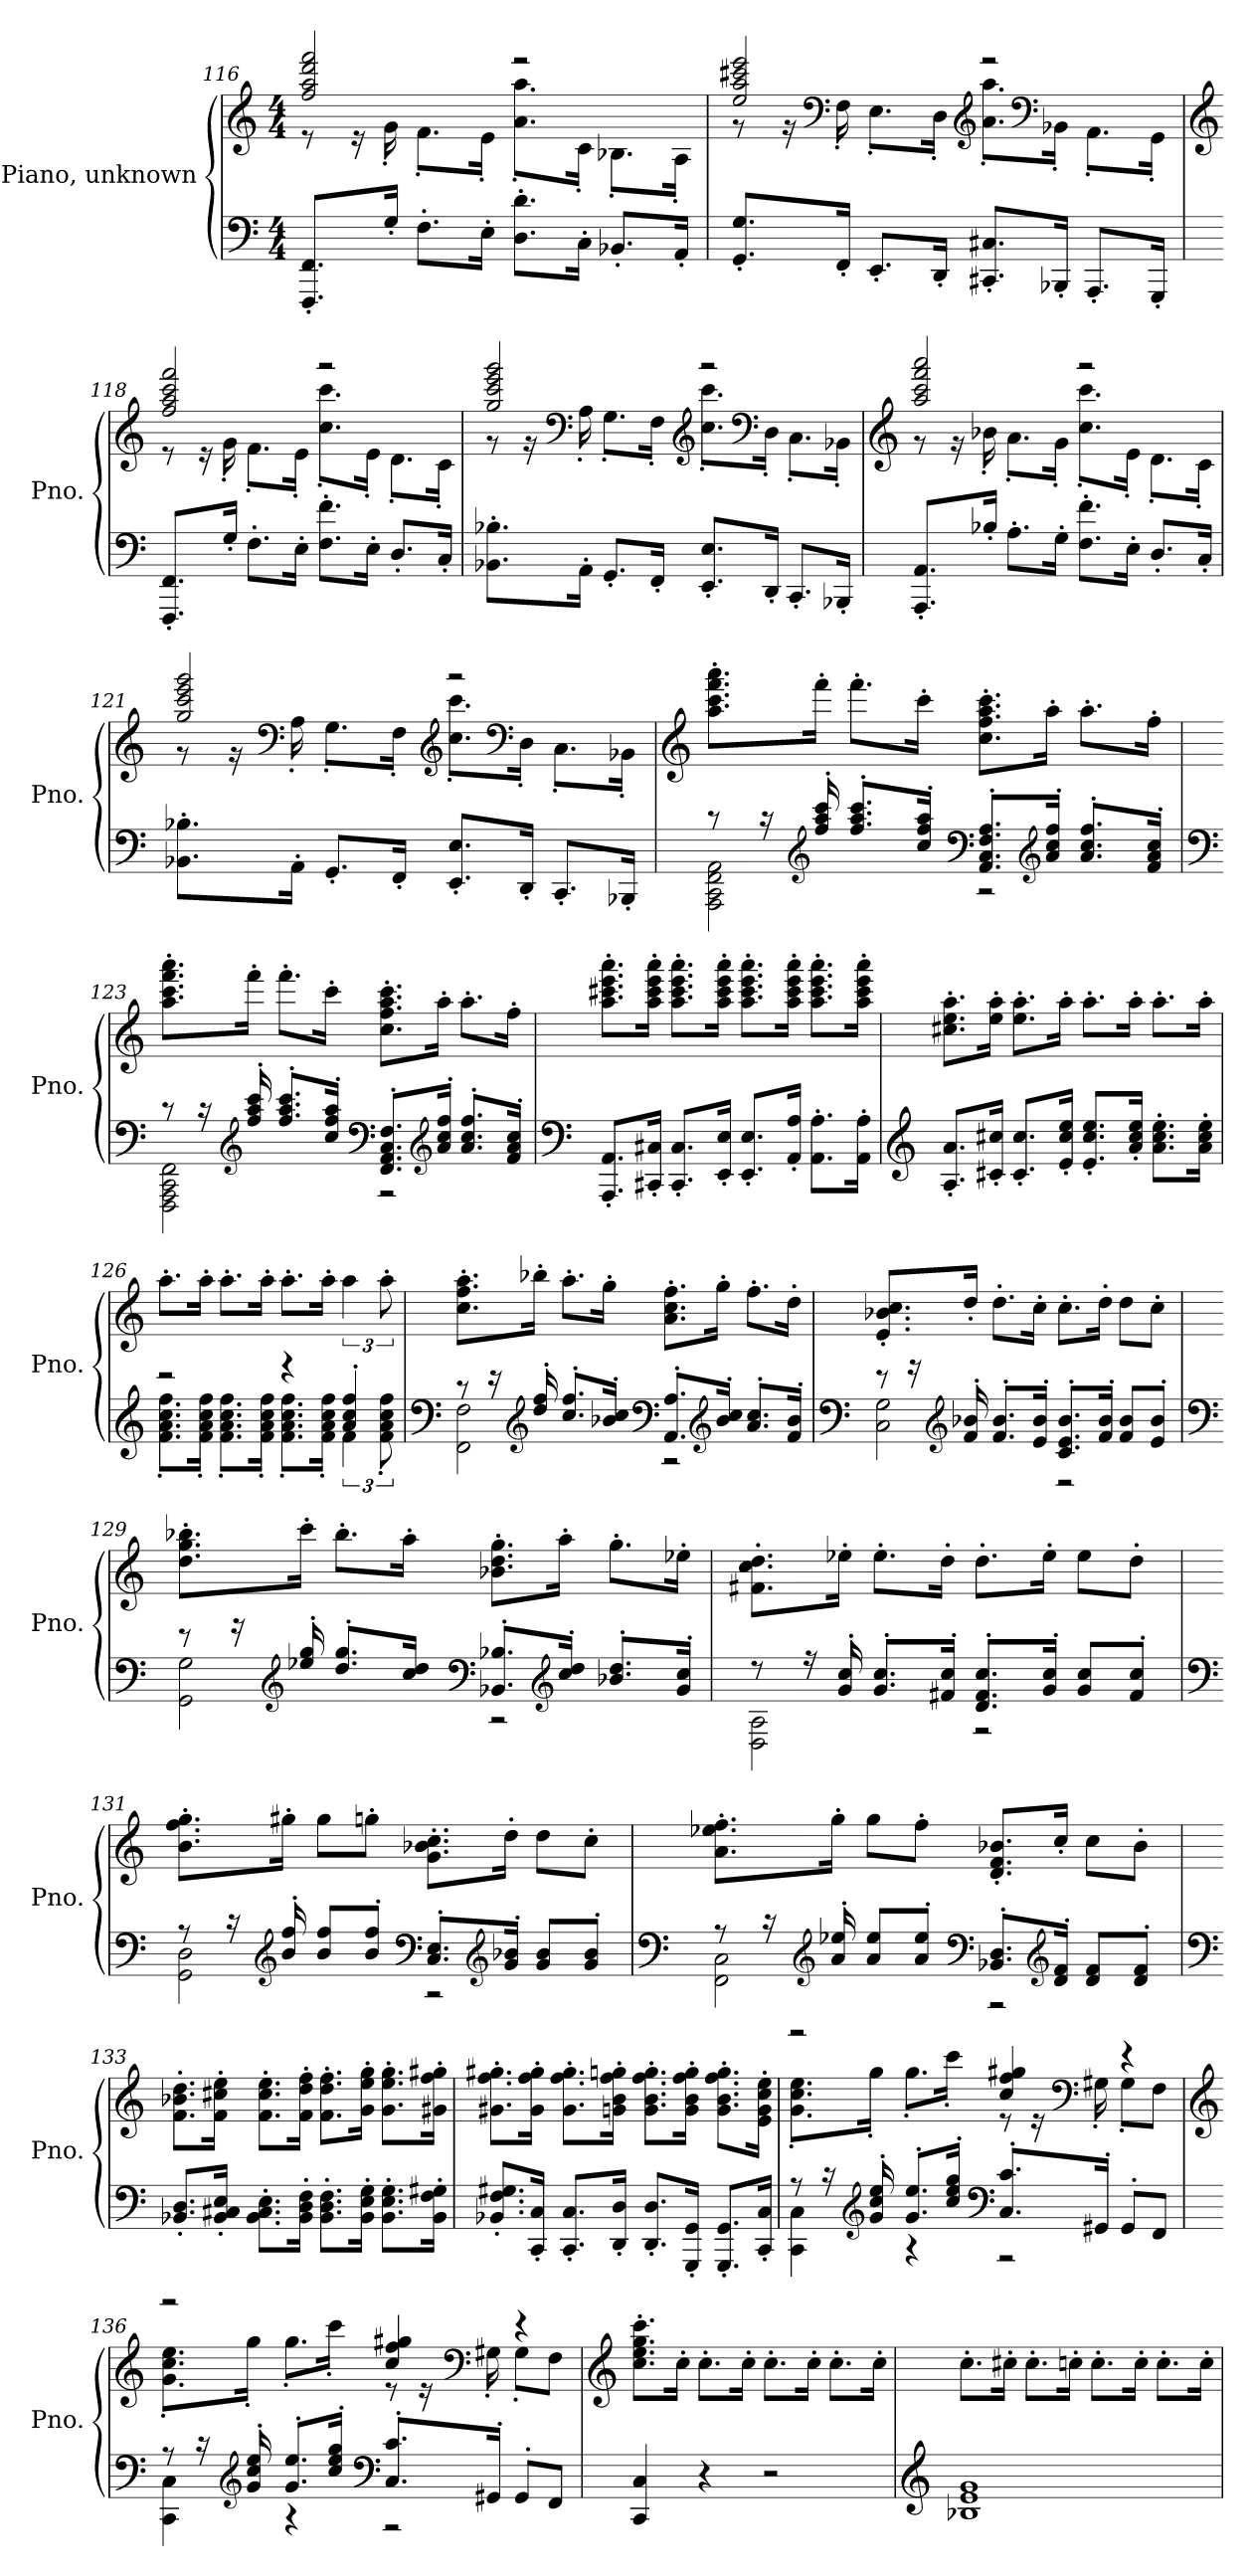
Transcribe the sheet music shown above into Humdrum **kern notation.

**kern	**kern
*part1	*part1
*staff2	*staff1
*I"Piano, unknown	*
*I'Pno.	*
*clefF4	*clefG2
*k[]	*k[]
*M4/4	*M4/4
=116	=116
*	*^
8.FFF/' 8.FF/'L	2ff/ 2aa/ 2ddd/ 2fff/	8r
.	.	16r
16G'/Jk	.	16g'\
8.F'\L	.	8.f'\L
16E'\Jk	.	16e'\Jk
8.D\' 8.d\'L	2r	8.a\' 8.aa\'L
16C'\Jk	.	16c'\Jk
8.BB-X'/L	.	8.B-X'\L
16AA'/Jk	.	16A'\Jk
!!LO:LB:g=z	!!
=117	=117	=117
8.GG/' 8.G/'L	2ee/ 2aa/ 2ccc#X/ 2eee/	8r
.	.	16r
*	*clefF4	*
16FF'/Jk	.	16F'\
8.EE'/L	.	8.E'\L
16DD'/Jk	.	16D'\Jk
*	*clefG2	*
8.CC#X/' 8.C#X/'L	2r	8.a\' 8.aa\'L
*	*clefF4	*
16BBB-X'/Jk	.	16BB-X'\Jk
8.AAA'/L	.	8.AA'\L
16GGG'/Jk	.	16GG'\Jk
=118	=118	=118
*	*clefG2	*
8.FFF/' 8.FF/'L	2ff/ 2aa/ 2ccc/ 2fff/	8r
.	.	16r
16G'/Jk	.	16g'\
8.F'\L	.	8.f'\L
16E'\Jk	.	16e'\Jk
8.F\' 8.f\'L	2r	8.cc\' 8.ccc\'L
16E'\Jk	.	16e'\Jk
8.D'/L	.	8.d'\L
16C'/Jk	.	16c'\Jk
!!LO:LB:g=z	!!
=119	=119	=119
8.BB-X\' 8.B-X\'L	2gg/ 2ccc/ 2eee/ 2ggg/	8r
.	.	16r
*	*clefF4	*
16AA'\Jk	.	16A'\
8.GG'/L	.	8.G'\L
16FF'/Jk	.	16F'\Jk
*	*clefG2	*
8.EE/' 8.E/'L	2r	8.cc\' 8.ccc\'L
*	*clefF4	*
16DD'/Jk	.	16D'\Jk
8.CC'/L	.	8.C'\L
16BBB-X'/Jk	.	16BB-X'\Jk
=120	=120	=120
*	*clefG2	*
8.AAA/' 8.AA/'L	2aa/ 2ccc/ 2fff/ 2aaa/	8r
.	.	16r
16B-X'/Jk	.	16b-X'\
8.A'\L	.	8.a'\L
16G'\Jk	.	16g'\Jk
8.F\' 8.f\'L	2r	8.cc\' 8.ccc\'L
16E'\Jk	.	16e'\Jk
8.D'/L	.	8.d'\L
16C'/Jk	.	16c'\Jk
!!LO:LB:g=z	!!
=121	=121	=121
8.BB-X\' 8.B-X\'L	2gg/ 2ccc/ 2eee/ 2ggg/	8r
.	.	16r
*	*clefF4	*
16AA'\Jk	.	16A'\
8.GG'/L	.	8.G'\L
16FF'/Jk	.	16F'\Jk
*	*clefG2	*
8.EE/' 8.E/'L	2r	8.cc\' 8.ccc\'L
*	*clefF4	*
16DD'/Jk	.	16D'\Jk
8.CC'/L	.	8.C'\L
16BBB-X'/Jk	.	16BB-X'\Jk
*	*v	*v
=122	=122
*	*clefG2
*^	*
8r	2AAA\ 2CC\ 2FF\ 2AA\	8.aa\' 8.ccc\' 8.fff\' 8.aaa\'L
16r	.	.
*clefG2	*	*
16ff/' 16aa/' 16ccc/'	.	16fff'\Jk
8.ff/' 8.aa/' 8.ccc/'L	.	8.fff'\L
16cc/' 16ff/' 16aa/'Jk	.	16ccc'\Jk
*clefF4	*	*
8.AA/' 8.C/' 8.F/' 8.A/'L	2r	8.cc\' 8.ff\' 8.aa\' 8.ccc\'L
*clefG2	*	*
16a/' 16cc/' 16ff/'Jk	.	16aa'\Jk
8.a/' 8.cc/' 8.ff/'L	.	8.aa'\L
16f/' 16a/' 16cc/'Jk	.	16ff'\Jk
!!LO:PB:g=z
=123	=123	=123
*clefF4	*	*
8r	2FFF\ 2AAA\ 2CC\ 2FF\	8.aa\' 8.ccc\' 8.fff\' 8.aaa\'L
16r	.	.
*clefG2	*	*
16ff/' 16aa/' 16ccc/'	.	16fff'\Jk
8.ff/' 8.aa/' 8.ccc/'L	.	8.fff'\L
16cc/' 16ff/' 16aa/'Jk	.	16ccc'\Jk
*clefF4	*	*
8.FF/' 8.AA/' 8.C/' 8.F/'L	2r	8.cc\' 8.ff\' 8.aa\' 8.ccc\'L
*clefG2	*	*
16a/' 16cc/' 16ff/'Jk	.	16aa'\Jk
8.a/' 8.cc/' 8.ff/'L	.	8.aa'\L
16f/' 16a/' 16cc/'Jk	.	16ff'\Jk
*v	*v	*
=124	=124
*clefF4	*
8.AAA/' 8.AA/'L	8.aa\' 8.ccc#X\' 8.eee\' 8.aaa\'L
16CC#X/' 16C#X/'Jk	16aa\' 16ccc#\' 16eee\' 16aaa\'Jk
8.CC#/' 8.C#/'L	8.aa\' 8.ccc#\' 8.eee\' 8.aaa\'L
16EE/' 16E/'Jk	16aa\' 16ccc#\' 16eee\' 16aaa\'Jk
8.EE/' 8.E/'L	8.aa\' 8.ccc#\' 8.eee\' 8.aaa\'L
16AA/' 16A/'Jk	16aa\' 16ccc#\' 16eee\' 16aaa\'Jk
8.AA\' 8.A\'L	8.aa\' 8.ccc#\' 8.eee\' 8.aaa\'L
16AA\' 16A\'Jk	16aa\' 16ccc#\' 16eee\' 16aaa\'Jk
!!LO:LB:g=z
=125	=125
*clefG2	*
8.A/' 8.a/'L	8.cc#X\' 8.ee\' 8.aa\'L
16c#X/' 16cc#X/'Jk	16ee\' 16aa\'Jk
8.c#/' 8.cc#/'L	8.ee\' 8.aa\'L
16e/' 16cc#/' 16ee/'Jk	16aa'\Jk
8.e/' 8.cc#/' 8.ee/'L	8.aa'\L
16a/' 16cc#/' 16ee/'Jk	16aa'\Jk
8.a\' 8.cc#\' 8.ee\'L	8.aa'\L
16a\' 16cc#\' 16ee\'Jk	16aa'\Jk
=126	=126
*^	*
2r	8.f\' 8.a\' 8.cc\' 8.ff\'L	8.aa'\L
.	16f\' 16a\' 16cc\' 16ff\'Jk	16aa'\Jk
.	8.f\' 8.a\' 8.cc\' 8.ff\'L	8.aa'\L
.	16f\' 16a\' 16cc\' 16ff\'Jk	16aa'\Jk
4r	8.f\' 8.a\' 8.cc\' 8.ff\'L	8.aa'\L
.	16f\' 16a\' 16cc\' 16ff\'Jk	16aa'\Jk
4a/' 4cc/' 4ff/'	6f\	6aa\
.	12f\' 12a\' 12cc\' 12ff\'	12aa'\
!!LO:LB:g=z
=127	=127	=127
*clefF4	*	*
8r	2FF\ 2F\	8.cc\' 8.ff\' 8.aa\'L
16r	.	.
*clefG2	*	*
16dd/' 16ff/'	.	16bb-X'\Jk
8.cc/' 8.ff/'L	.	8.aa'\L
16b-X/' 16cc/'Jk	.	16gg'\Jk
*clefF4	*	*
8.AA/' 8.A/'L	2r	8.a\' 8.cc\' 8.ff\'L
*clefG2	*	*
16b-/' 16cc/'Jk	.	16gg'\Jk
8.a/' 8.cc/'L	.	8.ff'\L
16f/' 16b-/'Jk	.	16dd'\Jk
=128	=128	=128
*clefF4	*	*
8r	2C\ 2G\	8.e/' 8.b-X/' 8.cc/'L
16r	.	.
*clefG2	*	*
16f/' 16b-X/'	.	16dd'/Jk
8.f/' 8.b-/'L	.	8.dd'\L
16e/' 16b-/'Jk	.	16cc'\Jk
8.c/' 8.e/' 8.b-/'L	2r	8.cc'\L
16f/' 16b-/'Jk	.	16dd'\Jk
8f/ 8b-/L	.	8dd\L
8e/' 8b-/'J	.	8cc'\J
!!LO:LB:g=z
=129	=129	=129
*clefF4	*	*
8r	2GG\ 2G\	8.dd\' 8.gg\' 8.bb-X\'L
16r	.	.
*clefG2	*	*
16ee-X/' 16gg/'	.	16ccc'\Jk
8.dd/' 8.gg/'L	.	8.bb-'\L
16cc/ 16dd/Jk	.	16aa'\Jk
*clefF4	*	*
8.BB-X/' 8.B-X/'L	2r	8.b-X\' 8.dd\' 8.gg\'L
*clefG2	*	*
16cc/' 16dd/'Jk	.	16aa'\Jk
8.b-X/' 8.dd/'L	.	8.gg'\L
16g/' 16cc/'Jk	.	16ee-X'\Jk
=130	=130	=130
8r	2D\ 2A\	8.f#X\' 8.cc\' 8.dd\'L
16r	.	.
16g/' 16cc/'	.	16ee-X'\Jk
8.g/' 8.cc/'L	.	8.ee-'\L
16f#X/' 16cc/'Jk	.	16dd'\Jk
8.d/' 8.f#/' 8.cc/'L	2r	8.dd'\L
16g/' 16cc/'Jk	.	16ee-'\Jk
8g/ 8cc/L	.	8ee-\L
8f#/' 8cc/'J	.	8dd'\J
!!LO:LB:g=z
=131	=131	=131
*clefF4	*	*
8r	2GG\ 2D\	8.b\' 8.ff\' 8.gg\'L
16r	.	.
*clefG2	*	*
16b/' 16ff/'	.	16gg#X'\Jk
8b/ 8ff/L	.	8gg#\L
8b/' 8ff/'J	.	8ggn'\J
*clefF4	*	*
8.C/' 8.E/'L	2r	8.g\' 8.b-X\' 8.cc\'L
*clefG2	*	*
16g/' 16b-X/'Jk	.	16dd'\Jk
8g/ 8b-/L	.	8dd\L
8g/' 8b-/'J	.	8cc'\J
=132	=132	=132
*clefF4	*	*
8r	2FF\ 2C\	8.a\' 8.ee-X\' 8.ff\'L
16r	.	.
*clefG2	*	*
16a/' 16ee-X/'	.	16gg'\Jk
8a/ 8ee-/L	.	8gg\L
8a/' 8ee-/'J	.	8ff'\J
*clefF4	*	*
8.BB-X/' 8.D/'L	2r	8.d/' 8.f/' 8.b-X/'L
*clefG2	*	*
16d/' 16f/'Jk	.	16cc'/Jk
8d/ 8f/L	.	8cc\L
8d/' 8f/'J	.	8b-'\J
*v	*v	*
!!LO:LB:g=z
=133	=133
*clefF4	*
8.BB-X/' 8.D/'L	8.f\' 8.b-X\' 8.dd\'L
16BB-/' 16C#X/' 16E/'Jk	16f\' 16cc#X\' 16ee\'Jk
8.BB-\' 8.C#\' 8.E\'L	8.f\' 8.cc#\' 8.ee\'L
16BB-\' 16D\' 16F\'Jk	16f\' 16dd\' 16ff\'Jk
8.BB-\' 8.D\' 8.F\'L	8.f\' 8.dd\' 8.ff\'L
16BB-\' 16E\' 16G\'Jk	16g\' 16ee\' 16gg\'Jk
8.BB-\' 8.E\' 8.G\'L	8.g\' 8.ee\' 8.gg\'L
16BB-\' 16F\' 16G#X\'Jk	16g#X\' 16ff\' 16gg#X\'Jk
=134	=134
8.BB-X/' 8.F/' 8.G#X/'L	8.g#X\' 8.ff\' 8.gg#X\'L
16CC/' 16C/'Jk	16g#\' 16ff\' 16gg#\'Jk
8.CC/' 8.C/'L	8.g#\' 8.ff\' 8.gg#\'L
16DD/' 16D/'Jk	16gn\' 16b\' 16ff\' 16ggn\'Jk
8.DD/' 8.D/'L	8.g\' 8.b\' 8.ff\' 8.gg\'L
16GGG/' 16GG/'Jk	16g\' 16b\' 16ff\' 16gg\'Jk
8.GGG/' 8.GG/'L	8.g\' 8.b\' 8.ff\' 8.gg\'L
16CC/' 16C/'Jk	16e\' 16g\' 16cc\' 16ee\'Jk
!!LO:PB:g=z
=135	=135
*^	*^
8r	4CC\ 4C\	2r	8.g\' 8.cc\' 8.ee\'L
16r	.	.	.
*clefG2	*	*	*
16g/' 16cc/' 16ee/'	.	.	16gg'\Jk
8.g/' 8.ee/'L	4r	.	8.gg'\L
16cc/' 16ee/' 16gg/'Jk	.	.	16ccc'\Jk
*clefF4	*	*	*
8.C/' 8.c/'L	2r	4cc/ 4ff/ 4gg#X/	8r
.	.	.	16r
*	*	*clefF4	*
16GG#X'/Jk	.	.	16G#X'\
8GG#'/L	.	4r	8G#'\L
8FF/J	.	.	8F\J
=136	=136	=136	=136
*	*	*clefG2	*
8r	4CC\ 4C\	2r	8.g\' 8.cc\' 8.ee\'L
16r	.	.	.
*clefG2	*	*	*
16g/' 16cc/' 16ee/'	.	.	16gg'\Jk
8.g/' 8.ee/'L	4r	.	8.gg'\L
16cc/' 16ee/' 16gg/'Jk	.	.	16ccc'\Jk
*clefF4	*	*	*
8.C/' 8.c/'L	2r	4cc/ 4ff/ 4gg#X/	8r
.	.	.	16r
*	*	*clefF4	*
16GG#X'/Jk	.	.	16G#X'\
8GG#'/L	.	4r	8G#'\L
8FF/J	.	.	8F\J
*v	*v	*	*
*	*v	*v
!!LO:LB:g=z
=137	=137
*	*clefG2
4CC/ 4C/	8.cc\' 8.ee\' 8.gg\' 8.ccc\'L
.	16cc'\Jk
4r	8.cc'\L
.	16cc'\Jk
2r	8.cc'\L
.	16cc'\Jk
.	8.cc'\L
.	16cc'\Jk
=138	=138
*clefG2	*
1B-X 1e 1g	8.cc'\L
.	16cc#X'\Jk
.	8.cc#'\L
.	16ccn'\Jk
.	8.cc'\L
.	16cc'\Jk
.	8.cc'\L
.	16cc'\Jk
=	=
*-	*-
